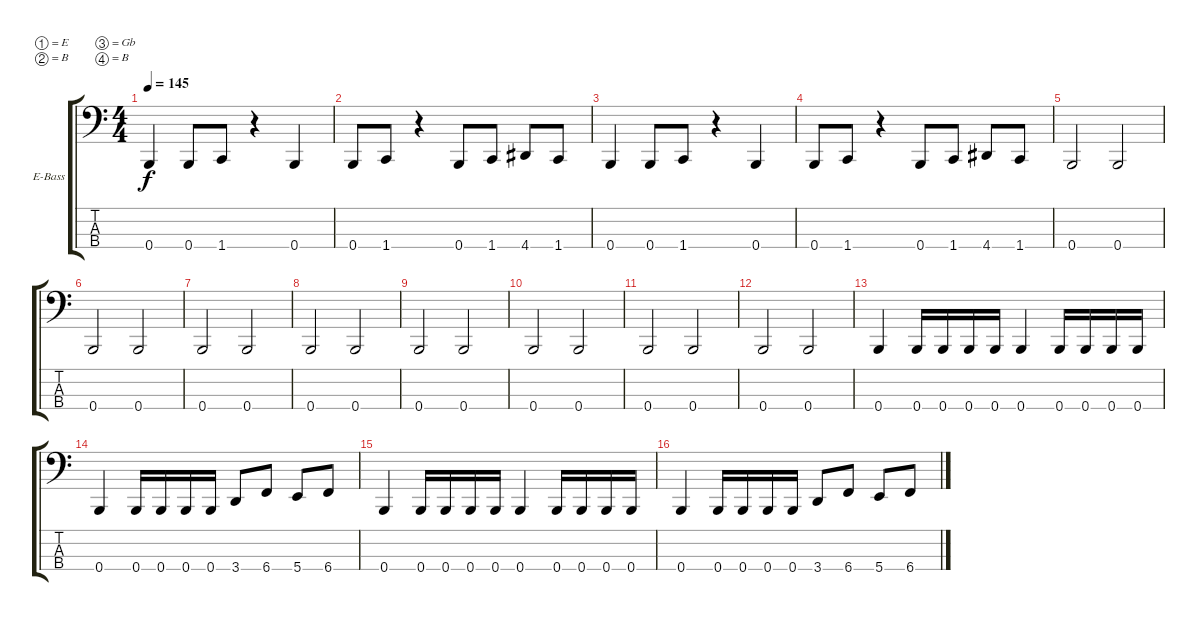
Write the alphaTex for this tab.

\bracketExtendMode groupsimilarinstruments
\firstSystemTrackNameOrientation horizontal
\otherSystemsTrackNameOrientation horizontal
\track ("Adam Duce" "E-Bass") {instrument electricbasspick}
\staff {score tabs}
\tuning (E2 B1 Gb1 B0)
\ts (4 4)
\tempo 145
\clef f4
\ks c
0.4.4{dy f} 0.4.8 1.4.8 r.4 0.4.4 |
0.4.8 1.4.8 r.4 0.4.8 1.4.8 4.4.8 1.4.8 |
0.4.4 0.4.8 1.4.8 r.4 0.4.4 |
0.4.8 1.4.8 r.4 0.4.8 1.4.8 4.4.8 1.4.8 |
0.4.2 0.4.2 |
0.4.2 0.4.2 |
0.4.2 0.4.2 |
0.4.2 0.4.2 |
0.4.2 0.4.2 |
0.4.2 0.4.2 |
0.4.2 0.4.2 |
0.4.2 0.4.2 |
0.4.4 0.4.16 0.4.16 0.4.16 0.4.16 0.4.4 0.4.16 0.4.16 0.4.16 0.4.16 |
0.4.4 0.4.16 0.4.16 0.4.16 0.4.16 3.4.8 6.4.8 5.4.8 6.4.8 |
0.4.4 0.4.16 0.4.16 0.4.16 0.4.16 0.4.4 0.4.16 0.4.16 0.4.16 0.4.16 |
0.4.4 0.4.16 0.4.16 0.4.16 0.4.16 3.4.8 6.4.8 5.4.8 6.4.8
